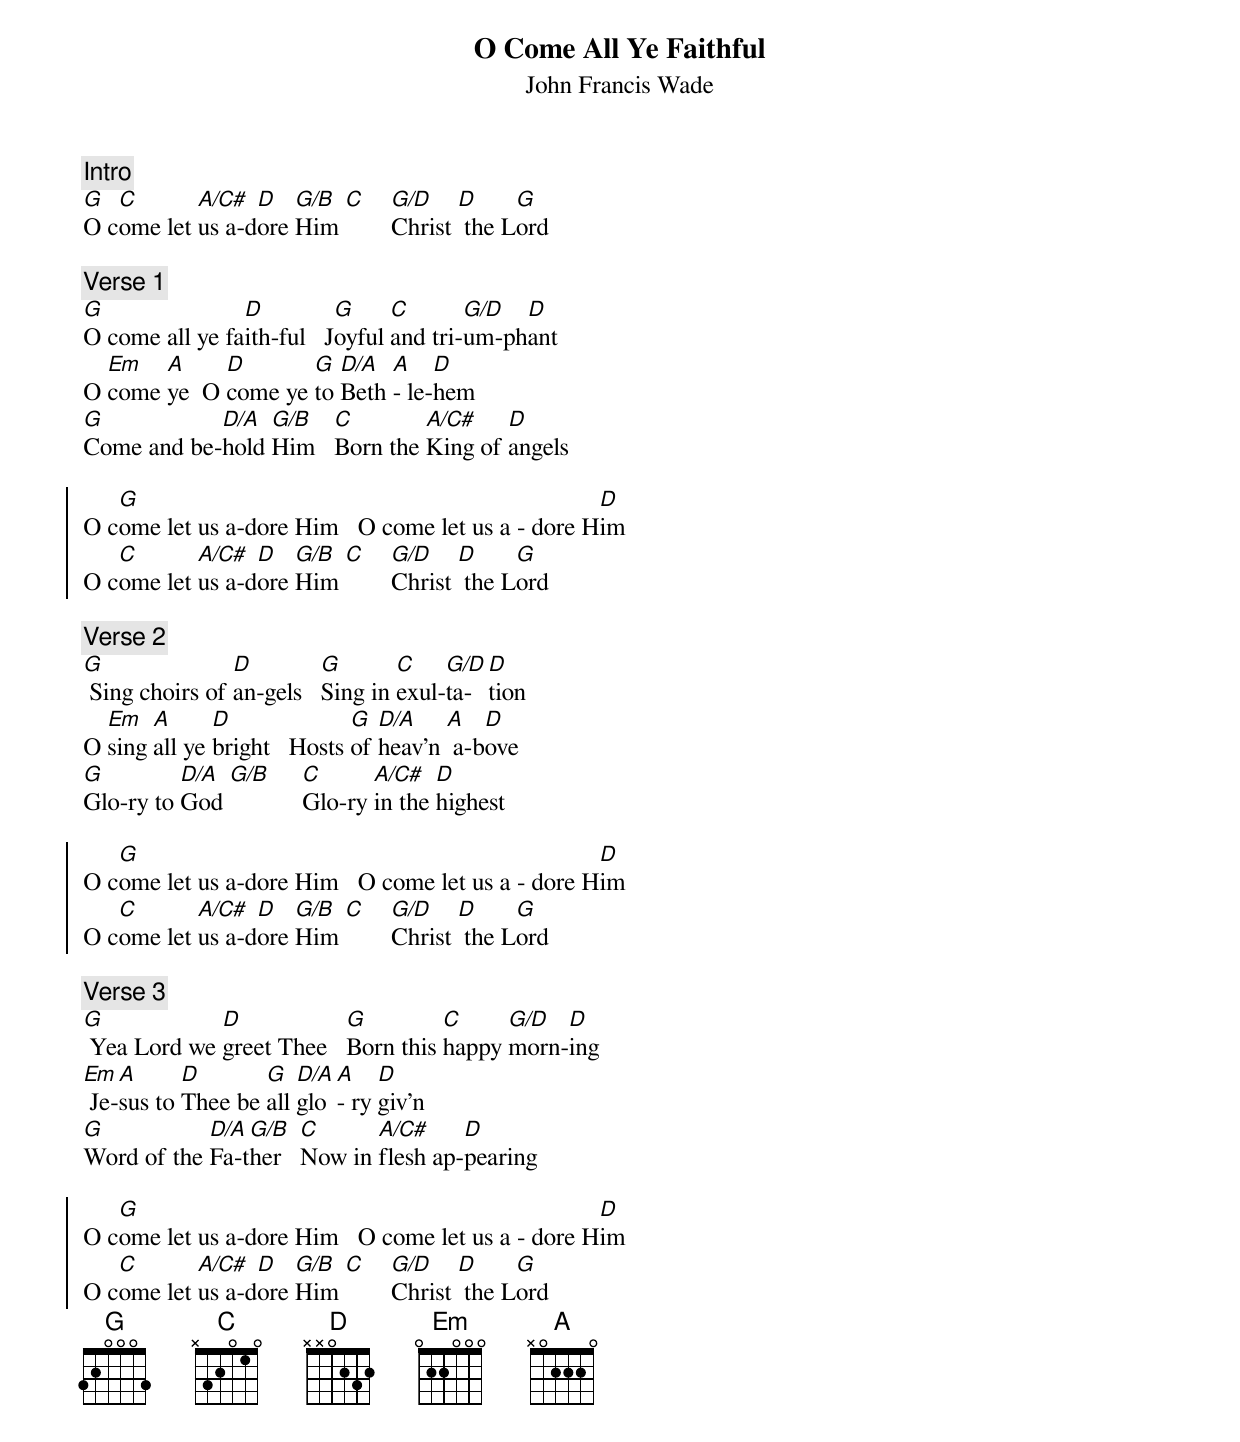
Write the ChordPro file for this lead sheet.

{title:O Come All Ye Faithful}
{subtitle:John Francis Wade}
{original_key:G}
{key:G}
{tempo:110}
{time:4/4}
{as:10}
{c:Intro}
[G]O c[C]ome let [A/C#]us a-d[D]ore [G/B]Him [C]    [G/D]Christ [D] the L[G]ord

{c:Verse 1}
[G]O come all ye fa[D]ith-ful   J[G]oyful [C]and tri-[G/D]um-ph[D]ant
O [Em]come [A]ye  O [D]come ye [G]to [D/A]Beth [A]- le-[D]hem
[G]Come and be-[D/A]hold [G/B]Him   [C]Born the [A/C#]King of [D]angels

{soc}
O c[G]ome let us a-dore Him   O come let us a - dore H[D]im
O c[C]ome let [A/C#]us a-d[D]ore [G/B]Him [C]    [G/D]Christ [D] the L[G]ord
{eoc}

{c:Verse 2}
[G] Sing choirs of [D]an-gels   [G]Sing in [C]exul-[G/D]ta-[D]tion
O [Em]sing [A]all ye [D]bright   Hosts [G]of [D/A]heav'n [A] a-b[D]ove
[G]Glo-ry to [D/A]God [G/B]     [C]Glo-ry [A/C#]in the [D]highest

{soc}
O c[G]ome let us a-dore Him   O come let us a - dore H[D]im
O c[C]ome let [A/C#]us a-d[D]ore [G/B]Him [C]    [G/D]Christ [D] the L[G]ord
{eoc}

{c:Verse 3}
[G] Yea Lord we [D]greet Thee   [G]Born this [C]happy [G/D]morn-[D]ing
[Em] Je-[A]sus to [D]Thee be [G]all [D/A]glo [A]- ry [D]giv'n
[G]Word of the [D/A]Fa-t[G/B]her   [C]Now in [A/C#]flesh ap-[D]pearing

{soc}
O c[G]ome let us a-dore Him   O come let us a - dore H[D]im
O c[C]ome let [A/C#]us a-d[D]ore [G/B]Him [C]    [G/D]Christ [D] the L[G]ord
{eoc}
